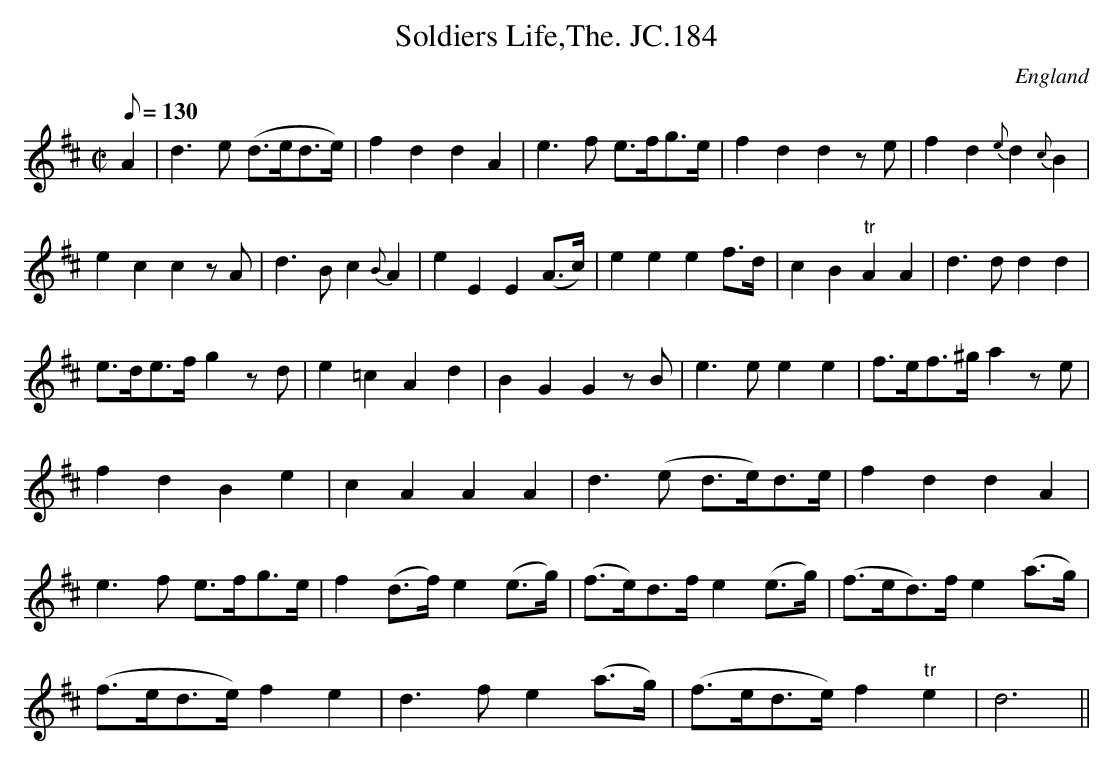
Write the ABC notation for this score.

X:1
T:Soldiers Life,The. JC.184
M:C|
L:1/8
Q:130
O:England
K:D
A2|d3e (d>ed>e)|f2d2d2A2|e3f e>fg>e|f2d2d2ze|f2d2{e}d2{c}B2|!
e2c2c2zA|d3Bc2{B}A2|e2E2E2(A>c)|e2e2e2f>d|c2B2"tr"A2A2|d3dd2d2|!
e>de>fg2zd|e2=c2A2d2|B2G2G2zB|e3ee2e2|f>ef>^ga2ze|!
f2d2B2e2|c2A2A2A2|d3(e d>e)d>e|f2d2d2A2|!
e3f e>fg>e|f2(d>f)e2(e>g)|(f>e)d>fe2(e>g)|(f>ed>)fe2(a>g)|!
(f>ed>e)f2e2|d3fe2(a>g)|(f>ed>e)f2"tr"e2|d6||
